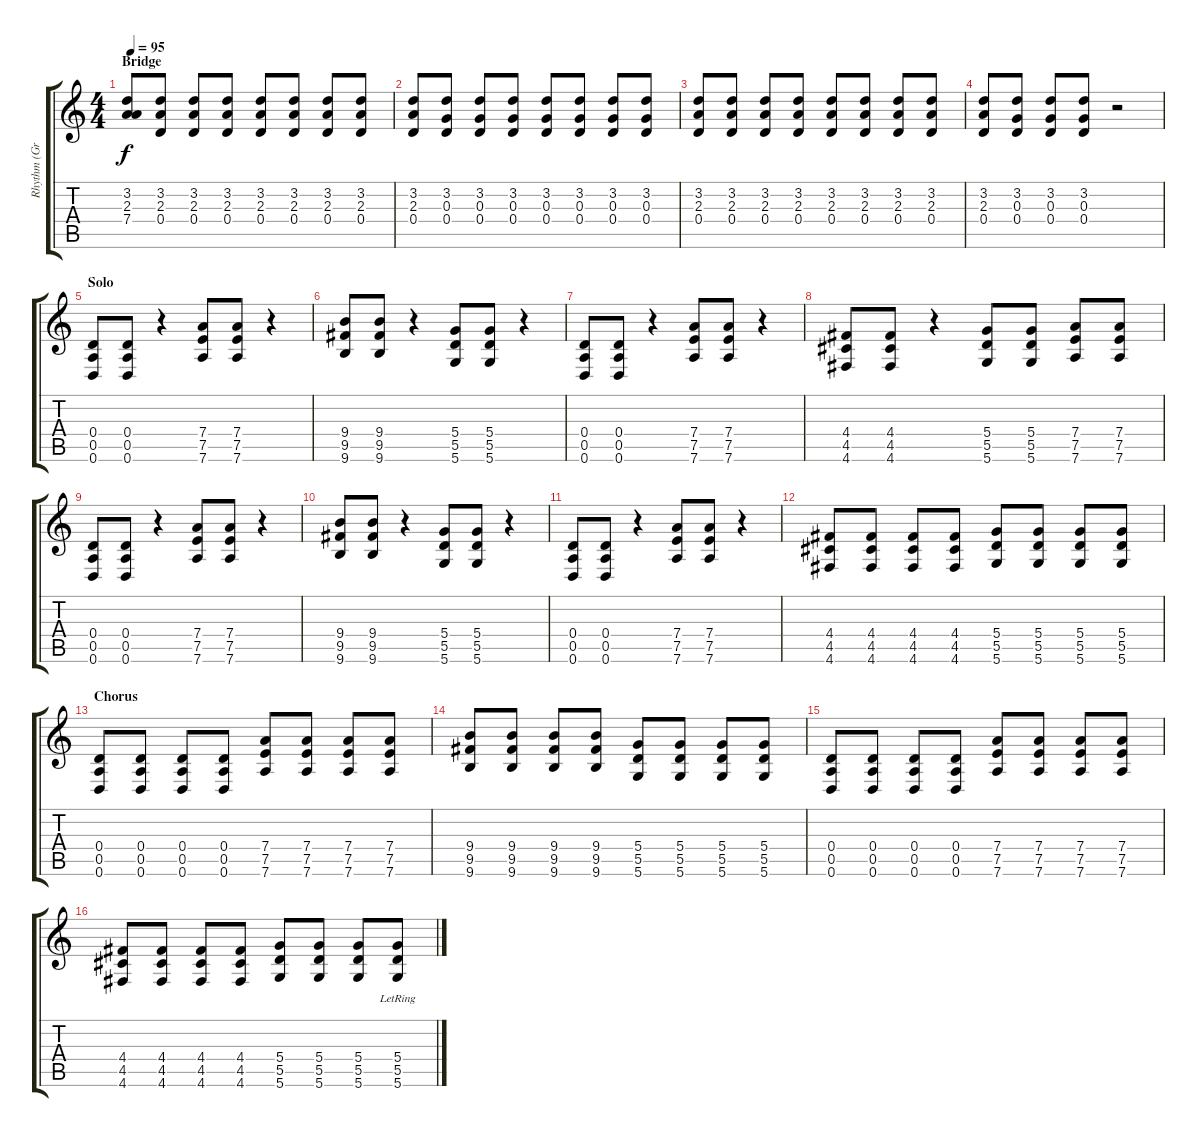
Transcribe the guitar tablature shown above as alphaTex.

\track ("Rhythm (Grant Nicholas)" "Rhythm (Gr") {instrument overdrivenguitar}
\staff {score tabs}
\tuning (E4 B3 G3 D3 A2 D2) {hide}
\ts (4 4)
\section ("" "Bridge")
\tempo 95
\clef g2
\ks c
(3.2 2.3 7.4{t}).8{dy f volume 13} (3.2 2.3 0.4).8 (3.2 2.3 0.4).8 (3.2 2.3 0.4).8 (3.2 2.3 0.4).8 (3.2 2.3 0.4).8 (3.2 2.3 0.4).8 (3.2 2.3 0.4).8 |
(3.2 2.3 0.4).8 (3.2 0.3 0.4).8 (3.2 0.3 0.4).8 (3.2 0.3 0.4).8 (3.2 0.3 0.4).8 (3.2 0.3 0.4).8 (3.2 0.3 0.4).8 (3.2 0.3 0.4).8 |
(3.2 2.3 0.4).8 (3.2 2.3 0.4).8 (3.2 2.3 0.4).8 (3.2 2.3 0.4).8 (3.2 2.3 0.4).8 (3.2 2.3 0.4).8 (3.2 2.3 0.4).8 (3.2 2.3 0.4).8 |
(3.2 2.3 0.4).8 (3.2 0.3 0.4).8 (3.2 0.3 0.4).8 (3.2 0.3 0.4).8 r.2 |
\section ("" "Solo")
(0.4 0.5 0.6).8{volume 16} (0.4 0.5 0.6).8 r.4 (7.4 7.5 7.6).8 (7.4 7.5 7.6).8 r.4 |
(9.4 9.5 9.6).8 (9.4 9.5 9.6).8 r.4 (5.4 5.5 5.6).8 (5.4 5.5 5.6).8 r.4 |
(0.4 0.5 0.6).8 (0.4 0.5 0.6).8 r.4 (7.4 7.5 7.6).8 (7.4 7.5 7.6).8 r.4 |
(4.4 4.5 4.6).8 (4.4 4.5 4.6).8 r.4 (5.4 5.5 5.6).8 (5.4 5.5 5.6).8 (7.4 7.5 7.6).8 (7.4 7.5 7.6).8 |
(0.4 0.5 0.6).8 (0.4 0.5 0.6).8 r.4 (7.4 7.5 7.6).8 (7.4 7.5 7.6).8 r.4 |
(9.4 9.5 9.6).8 (9.4 9.5 9.6).8 r.4 (5.4 5.5 5.6).8 (5.4 5.5 5.6).8 r.4 |
(0.4 0.5 0.6).8 (0.4 0.5 0.6).8 r.4 (7.4 7.5 7.6).8 (7.4 7.5 7.6).8 r.4 |
(4.4 4.5 4.6).8 (4.4 4.5 4.6).8 (4.4 4.5 4.6).8 (4.4 4.5 4.6).8 (5.4 5.5 5.6).8 (5.4 5.5 5.6).8 (5.4 5.5 5.6).8 (5.4 5.5 5.6).8 |
\section ("" "Chorus")
(0.4 0.5 0.6).8{volume 16} (0.4 0.5 0.6).8 (0.4 0.5 0.6).8 (0.4 0.5 0.6).8 (7.4 7.5 7.6).8 (7.4 7.5 7.6).8 (7.4 7.5 7.6).8 (7.4 7.5 7.6).8 |
(9.4 9.5 9.6).8 (9.4 9.5 9.6).8 (9.4 9.5 9.6).8 (9.4 9.5 9.6).8 (5.4 5.5 5.6).8 (5.4 5.5 5.6).8 (5.4 5.5 5.6).8 (5.4 5.5 5.6).8 |
(0.4 0.5 0.6).8 (0.4 0.5 0.6).8 (0.4 0.5 0.6).8 (0.4 0.5 0.6).8 (7.4 7.5 7.6).8 (7.4 7.5 7.6).8 (7.4 7.5 7.6).8 (7.4 7.5 7.6).8 |
(4.4 4.5 4.6).8 (4.4 4.5 4.6).8 (4.4 4.5 4.6).8 (4.4 4.5 4.6).8 (5.4 5.5 5.6).8 (5.4 5.5 5.6).8 (5.4 5.5 5.6).8 (5.4{lr} 5.5 5.6).8
